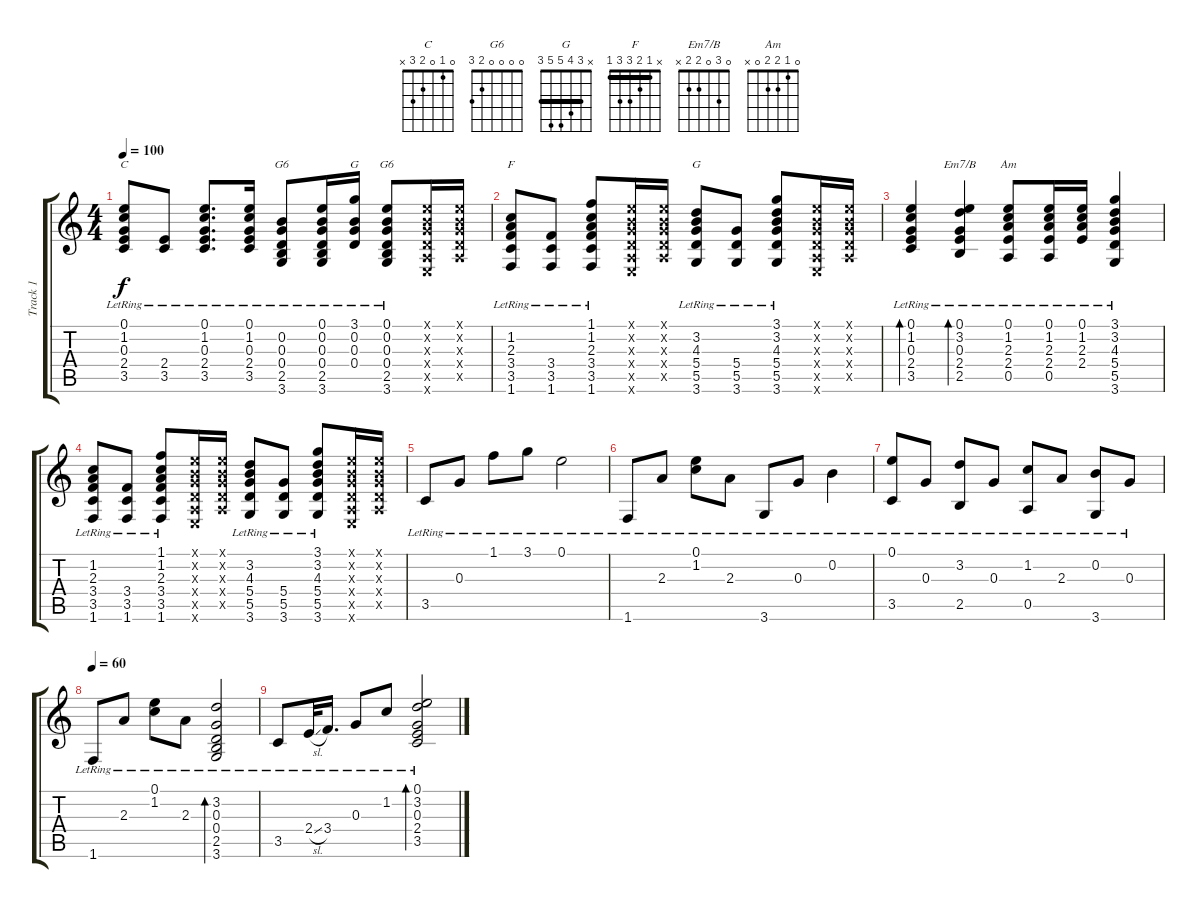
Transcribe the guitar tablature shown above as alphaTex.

\track ("Track 1" "Track 1") {instrument acousticguitarnylon}
\staff {score tabs}
\tuning (E4 B3 G3 D3 A2 E2) {hide}
\chord ("C" 0 1 0 2 3 x)
\chord ("G6" x 0 0 0 2 3)
\chord ("G" 3 0 0 0 x x)
\chord ("G6" 0 0 0 0 2 3)
\chord ("F" x 1 2 3 3 1) {barre 1}
\chord ("G" x 3 4 5 5 3) {barre 3}
\chord ("Em7/B" 0 3 0 2 2 x)
\chord ("Am" 0 1 2 2 0 x)
\ts (4 4)
\tempo 100
\clef g2
\ks c
(0.1 1.2{lr} 0.3{lr} 2.4{lr} 3.5{lr}).8{ch "C" dy f} (2.4{lr} 3.5{lr}).8 (0.1{lr} 1.2{lr} 0.3{lr} 2.4{lr} 3.5{lr}).8{d} (0.1{lr} 1.2{lr} 0.3{lr} 2.4{lr} 3.5{lr}).16 (0.2{lr} 0.3{lr} 0.4{lr} 2.5{lr} 3.6{lr}).8{ch "G6"} (0.1 0.2{lr} 0.3{lr} 0.4{lr} 2.5{lr} 3.6{lr}).16 (3.1 0.2{lr} 0.3{lr} 0.4{lr}).16{ch "G"} (0.1 0.2{lr} 0.3{lr} 0.4{lr} 2.5{lr} 3.6{lr}).8{ch "G6"} (0.1{x} 0.2{x} 0.3{x} 0.4{x} 0.5{x} 0.6{x}).16 (0.1{x} 0.2{x} 0.3{x} 0.4{x} 0.5{x}).16 |
(1.2{lr} 2.3{lr} 3.4{lr} 3.5{lr} 1.6{lr}).8{ch "F"} (3.4{lr} 3.5{lr} 1.6{lr}).8 (1.1 1.2{lr} 2.3{lr} 3.4{lr} 3.5{lr} 1.6{lr}).8 (0.1{x} 0.2{x} 0.3{x} 0.4{x} 0.5{x} 0.6{x}).16 (0.1{x} 0.2{x} 0.3{x} 0.4{x} 0.5{x}).16 (3.2{lr} 4.3{lr} 5.4{lr} 5.5{lr} 3.6{lr}).8{ch "G"} (5.4{lr} 5.5{lr} 3.6{lr}).8 (3.1 3.2{lr} 4.3{lr} 5.4{lr} 5.5{lr} 3.6{lr}).8 (0.1{x} 0.2{x} 0.3{x} 0.4{x} 0.5{x} 0.6{x}).16 (0.1{x} 0.2{x} 0.3{x} 0.4{x} 0.5{x}).16 |
(0.1{lr} 1.2{lr} 0.3{lr} 2.4{lr} 3.5{lr}).4{bd 120} (0.1{lr} 3.2{lr} 0.3{lr} 2.4{lr} 2.5{lr}).4{bd 120 ch "Em7/B"} (0.1{lr} 1.2{lr} 2.3{lr} 2.4{lr} 0.5{lr}).8{ch "Am"} (0.1{lr} 1.2{lr} 2.3{lr} 2.4{lr} 0.5{lr}).16 (0.1{lr} 1.2{lr} 2.3{lr} 2.4{lr}).16 (3.1 3.2{lr} 4.3{lr} 5.4{lr} 5.5{lr} 3.6{lr}).4 |
(1.2{lr} 2.3{lr} 3.4{lr} 3.5{lr} 1.6{lr}).8 (3.4{lr} 3.5{lr} 1.6{lr}).8 (1.1 1.2{lr} 2.3{lr} 3.4{lr} 3.5{lr} 1.6{lr}).8 (0.1{x} 0.2{x} 0.3{x} 0.4{x} 0.5{x} 0.6{x}).16 (0.1{x} 0.2{x} 0.3{x} 0.4{x} 0.5{x}).16 (3.2{lr} 4.3{lr} 5.4{lr} 5.5{lr} 3.6{lr}).8 (5.4{lr} 5.5{lr} 3.6{lr}).8 (3.1 3.2{lr} 4.3{lr} 5.4{lr} 5.5{lr} 3.6{lr}).8 (0.1{x} 0.2{x} 0.3{x} 0.4{x} 0.5{x} 0.6{x}).16 (0.1{x} 0.2{x} 0.3{x} 0.4{x} 0.5{x}).16 |
3.5{lr}.8 0.3{lr}.8 1.1{lr}.8 3.1{lr}.8 0.1{lr}.2 |
1.6{lr}.8 2.3{lr}.8 (0.1{lr} 1.2{lr}).8 2.3{lr}.8 3.6{lr}.8 0.3{lr}.8 0.2{lr}.4 |
(0.1{lr} 3.5{lr}).8 0.3{lr}.8 (3.2{lr} 2.5{lr}).8 0.3{lr}.8 (1.2{lr} 0.5{lr}).8 2.3{lr}.8 (0.2{lr} 3.6{lr}).8 0.3{lr}.8 |
\tempo 60
1.6{lr}.8 2.3{lr}.8 (0.1{lr} 1.2{lr}).8 2.3{lr}.8 (3.2{lr} 0.3{lr} 0.4{lr} 2.5{lr} 3.6{lr}).2{bd 120} |
3.5{lr}.8 2.4{sl lr}.32 3.4{lr}.16{d} 0.3{lr}.8 1.2{lr}.8 (0.1{lr} 3.2{lr} 0.3{lr} 2.4{lr} 3.5{lr}).2{bd 120}
